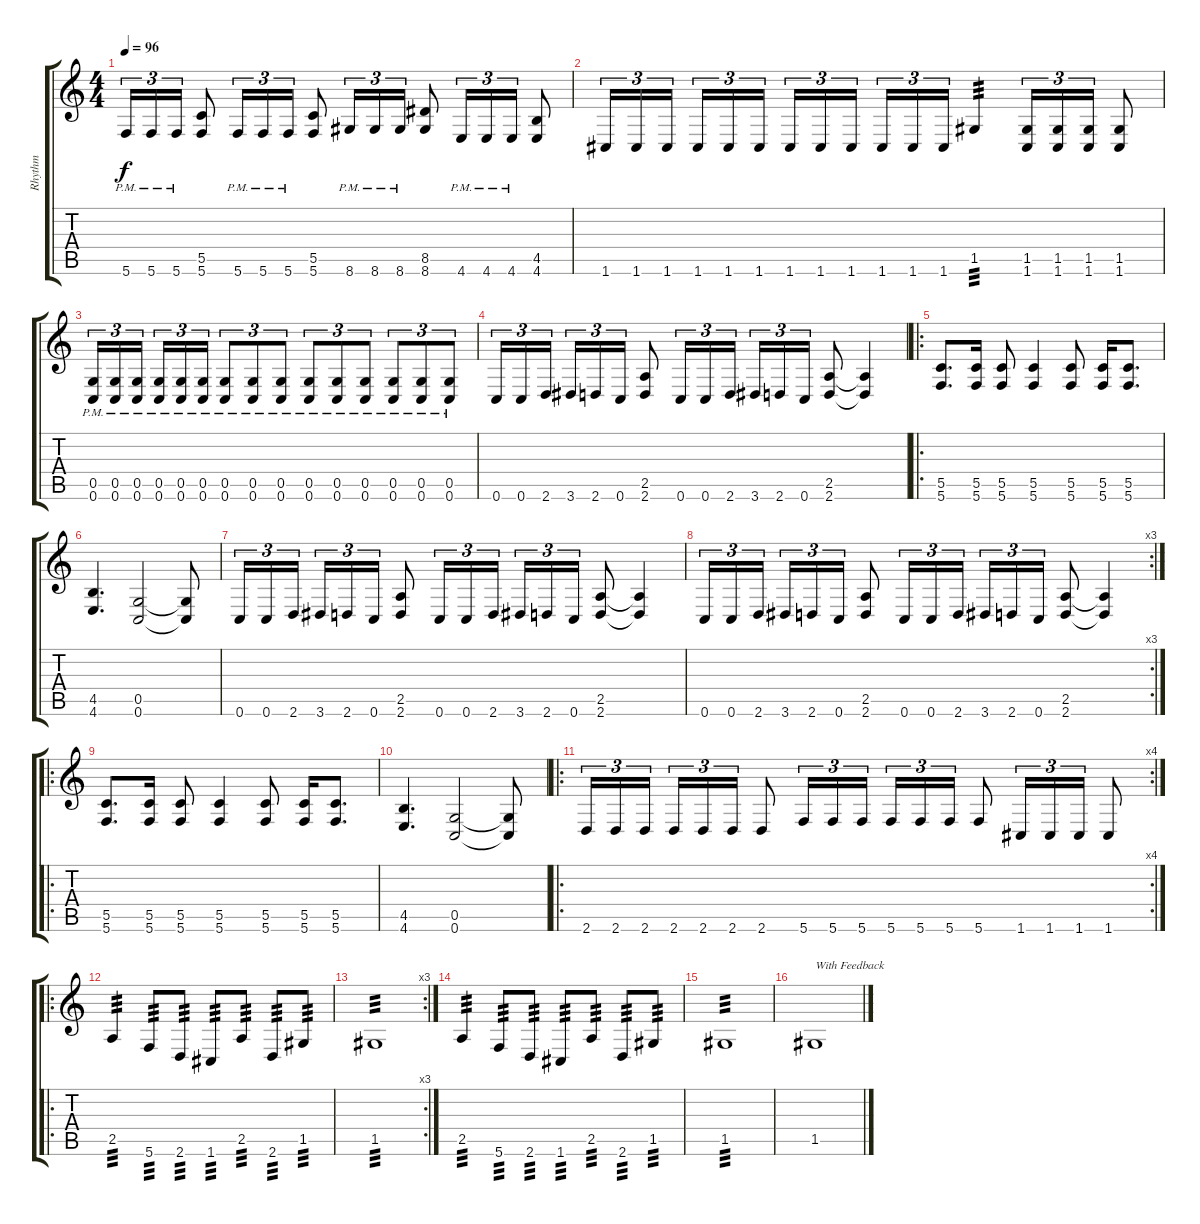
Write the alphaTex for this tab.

\track ("Rhythm" "Rhythm") {instrument overdrivenguitar}
\staff {score tabs}
\tuning (D4 A3 F3 C3 G2 C2) {hide}
\ts (4 4)
\tempo 96
\clef g2
\ks c
5.6{pm}.16{tu (3 2) dy f} 5.6{pm}.16{tu (3 2)} 5.6{pm}.16{tu (3 2)} (5.5 5.6).8 5.6{pm}.16{tu (3 2)} 5.6{pm}.16{tu (3 2)} 5.6{pm}.16{tu (3 2)} (5.5 5.6).8 8.6{pm}.16{tu (3 2)} 8.6{pm}.16{tu (3 2)} 8.6{pm}.16{tu (3 2)} (8.5 8.6).8 4.6{pm}.16{tu (3 2)} 4.6{pm}.16{tu (3 2)} 4.6{pm}.16{tu (3 2)} (4.5 4.6).8 |
1.6.16{tu (3 2)} 1.6.16{tu (3 2)} 1.6.16{tu (3 2) beam splitsecondary} 1.6.16{tu (3 2)} 1.6.16{tu (3 2)} 1.6.16{tu (3 2)} 1.6.16{tu (3 2)} 1.6.16{tu (3 2)} 1.6.16{tu (3 2) beam splitsecondary} 1.6.16{tu (3 2)} 1.6.16{tu (3 2)} 1.6.16{tu (3 2)} 1.5.4{tp 3} (1.5 1.6).16{tu (3 2)} (1.5 1.6).16{tu (3 2)} (1.5 1.6).16{tu (3 2)} (1.5 1.6).8 |
(0.5{pm} 0.6{pm}).16{tu (3 2)} (0.5{pm} 0.6{pm}).16{tu (3 2)} (0.5{pm} 0.6{pm}).16{tu (3 2) beam splitsecondary} (0.5{pm} 0.6{pm}).16{tu (3 2)} (0.5{pm} 0.6{pm}).16{tu (3 2)} (0.5{pm} 0.6{pm}).16{tu (3 2)} (0.5{pm} 0.6{pm}).8{tu (3 2)} (0.5{pm} 0.6{pm}).8{tu (3 2)} (0.5{pm} 0.6{pm}).8{tu (3 2)} (0.5{pm} 0.6{pm}).8{tu (3 2)} (0.5{pm} 0.6{pm}).8{tu (3 2)} (0.5{pm} 0.6{pm}).8{tu (3 2)} (0.5{pm} 0.6{pm}).8{tu (3 2)} (0.5{pm} 0.6{pm}).8{tu (3 2)} (0.5{pm} 0.6{pm}).8{tu (3 2)} |
0.6.16{tu (3 2)} 0.6.16{tu (3 2)} 2.6.16{tu (3 2) beam splitsecondary} 3.6.16{tu (3 2)} 2.6.16{tu (3 2)} 0.6.16{tu (3 2)} (2.5 2.6).8 0.6.16{tu (3 2)} 0.6.16{tu (3 2)} 2.6.16{tu (3 2)} 3.6.16{tu (3 2)} 2.6.16{tu (3 2)} 0.6.16{tu (3 2)} (2.5 2.6).8 (2.5{t} 2.6{t}).4 |
\ro
(5.5 5.6).8{d} (5.5 5.6).16 (5.5 5.6).8 (5.5 5.6).4 (5.5 5.6).8 (5.5 5.6).16 (5.5 5.6).8{d} |
(4.5 4.6).4{d} (0.5 0.6).2 (0.5{t} 0.6{t}).8 |
0.6.16{tu (3 2)} 0.6.16{tu (3 2)} 2.6.16{tu (3 2) beam splitsecondary} 3.6.16{tu (3 2)} 2.6.16{tu (3 2)} 0.6.16{tu (3 2)} (2.5 2.6).8 0.6.16{tu (3 2)} 0.6.16{tu (3 2)} 2.6.16{tu (3 2)} 3.6.16{tu (3 2)} 2.6.16{tu (3 2)} 0.6.16{tu (3 2)} (2.5 2.6).8 (2.5{t} 2.6{t}).4 |
\rc 3
0.6.16{tu (3 2)} 0.6.16{tu (3 2)} 2.6.16{tu (3 2) beam splitsecondary} 3.6.16{tu (3 2)} 2.6.16{tu (3 2)} 0.6.16{tu (3 2)} (2.5 2.6).8 0.6.16{tu (3 2)} 0.6.16{tu (3 2)} 2.6.16{tu (3 2)} 3.6.16{tu (3 2)} 2.6.16{tu (3 2)} 0.6.16{tu (3 2)} (2.5 2.6).8 (2.5{t} 2.6{t}).4 |
\ro
(5.5 5.6).8{d} (5.5 5.6).16 (5.5 5.6).8 (5.5 5.6).4 (5.5 5.6).8 (5.5 5.6).16 (5.5 5.6).8{d} |
(4.5 4.6).4{d} (0.5 0.6).2 (0.5{t} 0.6{t}).8 |
\ro
\rc 4
2.6.16{tu (3 2)} 2.6.16{tu (3 2)} 2.6.16{tu (3 2) beam splitsecondary} 2.6.16{tu (3 2)} 2.6.16{tu (3 2)} 2.6.16{tu (3 2)} 2.6.8 5.6.16{tu (3 2)} 5.6.16{tu (3 2)} 5.6.16{tu (3 2)} 5.6.16{tu (3 2)} 5.6.16{tu (3 2)} 5.6.16{tu (3 2)} 5.6.8 1.6.16{tu (3 2)} 1.6.16{tu (3 2)} 1.6.16{tu (3 2)} 1.6.8 |
\ro
2.5.4{tp 3} 5.6.8{tp 3} 2.6.8{tp 3} 1.6.8{tp 3} 2.5.8{tp 3} 2.6.8{tp 3} 1.5.8{tp 3} |
\rc 3
1.5.1{tp 3} |
2.5.4{tp 3} 5.6.8{tp 3} 2.6.8{tp 3} 1.6.8{tp 3} 2.5.8{tp 3} 2.6.8{tp 3} 1.5.8{tp 3} |
1.5.1{tp 3} |
1.5.1{txt "With Feedback" volume 0 instrument overdrivenguitar}
